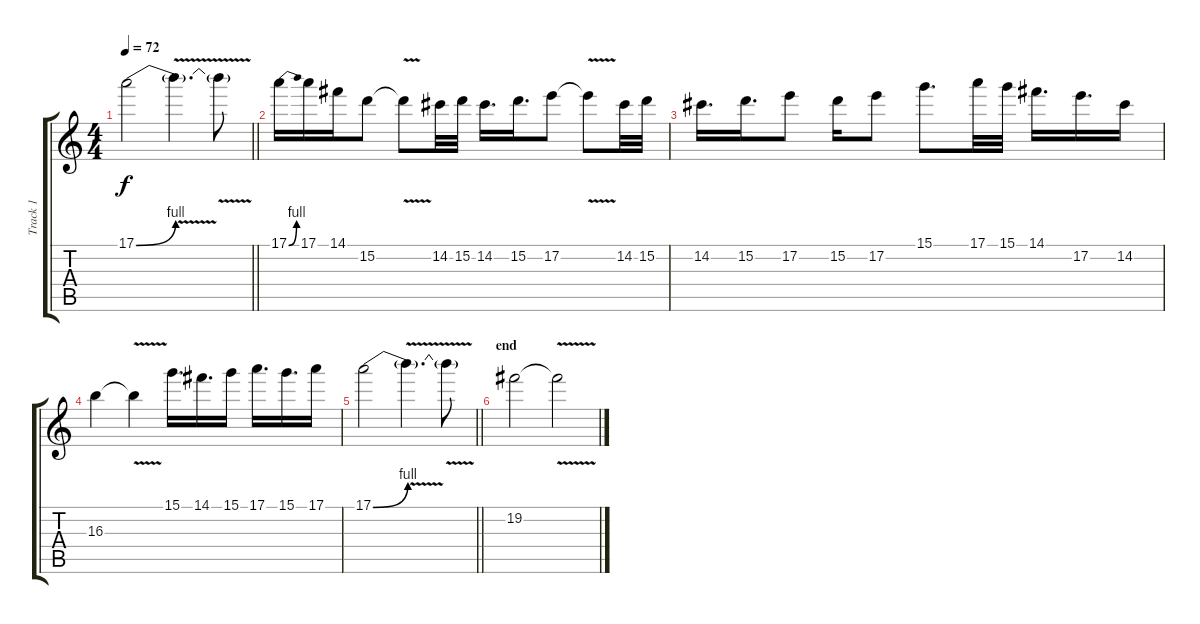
\track ("Track 1" "Track 1") {instrument distortionguitar}
\staff {score tabs}
\tuning (E4 B3 G3 D3 A2 E2) {hide}
\ts (4 4)
\tempo 72
\clef g2
\barLineRight lightlight
\ks c
17.1{be (bend 0 0 60 4)}.2{dy f} 17.1{v t}.4{d} 17.1{t}.8 |
\section ("" "")
17.1{be (bend 0 0 60 4)}.16 17.1.16 14.1.16 15.2.8 15.2{v t}.8 14.2.32 15.2.32 14.2.16{d} 15.2.16{d} 17.2.8 17.2{v t}.8 14.2.32 15.2.32 |
14.2.16{d} 15.2.16{d} 17.2.8 15.2.16 17.2.8 15.1.8{d} 17.1.32 15.1.32 14.1.16{d} 17.2.16{d} 14.2.16 |
16.3.4 16.3{v t}.4 15.1.16{d} 14.1.16{d} 15.1.16 17.1.16{d} 15.1.16{d} 17.1.16 |
\barLineRight lightlight
17.1{be (bend 0 0 60 4)}.2 17.1{v t}.4{d} 17.1{t}.8 |
\section ("" "end")
19.2.2 19.2{v t}.2
